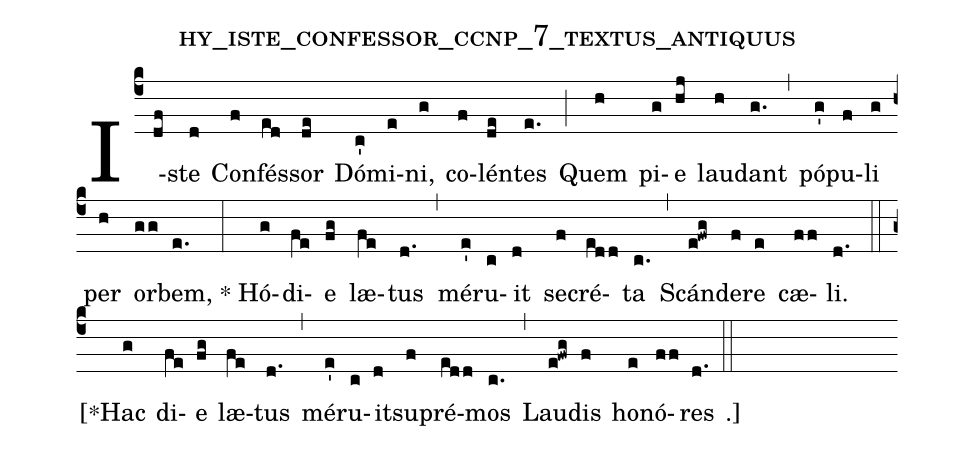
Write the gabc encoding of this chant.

name: hy_iste_confessor_ccnp_7_textus_antiquus;
%%
(c4)I(df)ste(d) Con(f)fés(ed)sor(de) Dó(c')mi(e)ni,(g) co(f)lén(de)tes(e.) (;) Quem(h) pi(g)e(hj) lau(h)dant(g.) (,) pó(g')pu(f)li(g) per(h) or(gg)bem,(e.)  *(:)Hó(g)di(fe)e(fg) læ(fe)tus(d.) (,) mé(e')ru(c)it(d) se(f)cré(edd)ta(c.) (,) Scán(e!fwg)de(f)re(e) cæ(ff)li.(d.) (::)

<v>[</v>*Hac(g) di(fe)e(fg) læ(fe)tus(d.) (,) mé(e')ru(c)it(d)su(f)pré(edd)mos(c.) (,) Lau(e!fwg)dis(f) ho(e)nó(ff)res(d.) .<v>]</v>(::)

%2. Qui(df) pi(d)us,(f) pru(ed)dens,(de) hú(c')mi(e)lis,(g) pu(f)dí(de)cus,(e.) (;) Só(h)bri(g)us,(hj) ca(h)stus(g.) (,) fu(g')it(f) et(g) qui(h)é(gg)tus,(e.) (:)
%Vi(g)ta(fe) dum(fg) præ(fe)sens(d.) (,) ve(e')ge(c)tá(d)vit(f) e(edd)jus(c.) (,)
%Cór(e!fwg)po(f)ris(e) ar(ff)tus.(d.) (::)
%
%3. Ob(df) sa(d)crum(f) cu(ed)jus(de) tú(c')mu(e)lum(g) fre(f)quén(de)ter(e.) (;)
%Mem(h)bra(g) lan(hj)guén(h)tem(g.) (,) mo(g')do(f) sa(g)ni(h)tá(gg)ti,(e.) (:)
%Quó(g)li(fe)bet(fg) mor(fe)bo(d.) (,) fú(e')e(c)rint(d) gra(f)vá(edd)ta,(c.) (,)
%Re(e!fwg)sti(f)tu(e)ún(ff)tur.(d.) (::)
%
%4. Un(df)de(d) nunc(f) no(ed)ster(de) cho(c')rus(e) in(g) ho(f)nó(de)rem(e.) (;)
%I(h)psi(g)us,(hj) hym(h)num(g.) (,) ca(g')nit(f) hunc(g) li(h)bén(gg)ter:(e.) (:)
%Ut(g) pi(fe)is(fg) e(fe)jus(d.) (,) mé(e')ri(c)tis(d) ju(f)vé(edd)mur(c.) (,)
%Om(e!fwg)ne(f) per(e) æ(ff)vum.(d.) (::)
%
%5. Sit(df) sa(d)lus(f) il(ed)li,(de) de(c')cus(e) at(g)que(f) vir(de)tus,(e.) (;)
%Qui(h) su(g)pra(hj) cæ(h)li(g.) (,) ré(g')si(f)dens(g) ca(h)cú(gg)men,(e.) (:)
%Tó(g)ti(fe)us(fg) mun(fe)di(d.) (,) má(e')chi(c)nam(d) gu(f)bér(edd)nat(c.) (,)
%Tri(e!fwg)nus(f) et(e) u(ff)nus.(d.) (::)
%
%A(ded)men.(cd..) (::)
